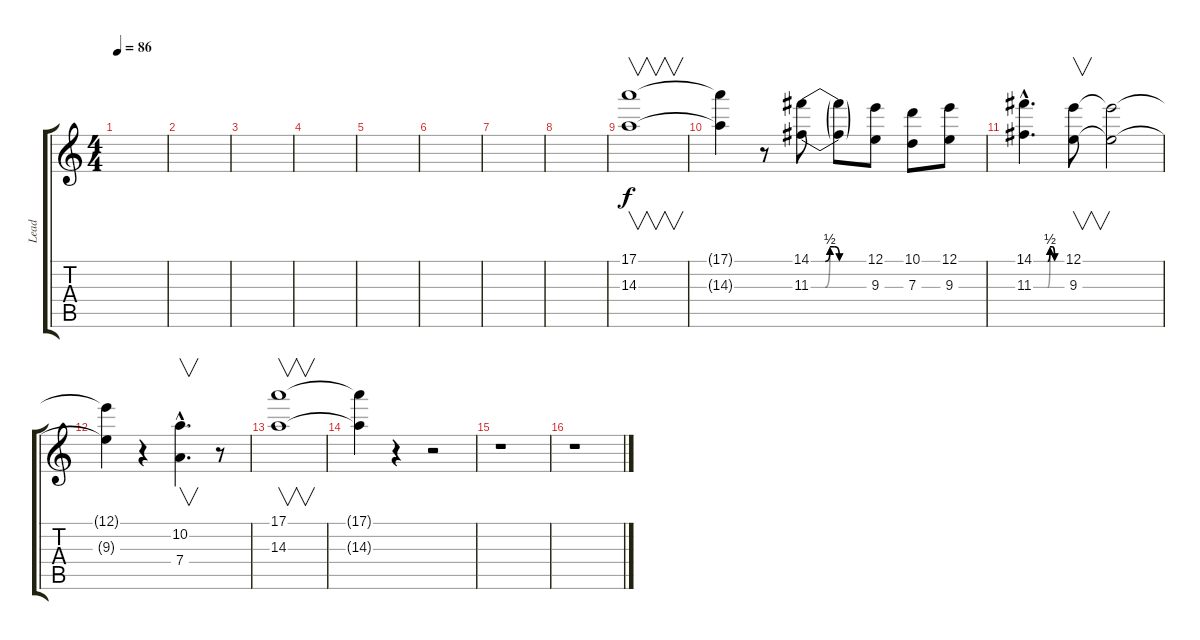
\track ("Lead" "Lead") {instrument distortionguitar}
\staff {score tabs}
\tuning (E4 B3 G3 D3 A2 E2) {hide}
\ts (4 4)
\tempo 86
\clef g2
\ks c
|
|
|
|
|
|
|
|
(17.1 14.3).1{v} |
(17.1{t} 14.3{t}).4 r.8 (14.1{be (custom 0 0 15 0 20 2 25 2 30 0 45 0 60 0)} 11.3{be (custom 0 0 15 0 20 2 25 2 30 0 45 0 60 0)}).8 (14.1{t} 11.3{t}).8 (12.1 9.3).8 (10.1 7.3).8 (12.1 9.3).8 |
(14.1{be (custom 0 0 30 0 35 2 40 2 45 0 60 0) hac} 11.3{be (custom 0 0 30 0 35 2 40 2 45 0 60 0) hac}).4{d} (12.1 9.3).8{v} (12.1{t} 9.3{t}).2 |
(12.1{t} 9.3{t}).4 r.4 (10.2{hac} 7.4{hac}).4{v d} r.8 |
(17.1 14.3).1{v} |
(17.1{t} 14.3{t}).4 r.4 r.2 |
r.1 |
r.1
